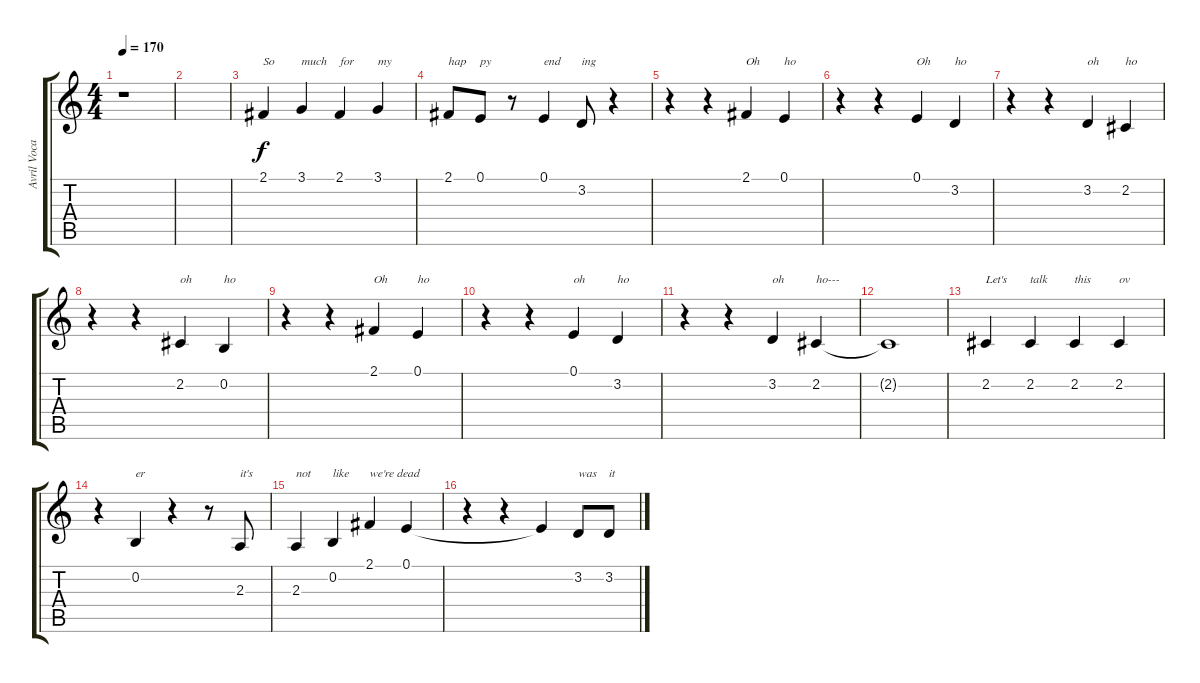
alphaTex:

\track ("Avril Vocals" "Avril Voca") {instrument oboe}
\staff {score tabs}
\tuning (E4 B3 G3 D3 A2 E2) {hide}
\ts (4 4)
\tempo 170
\clef g2
\ks c
r.1{dy f instrument oboe} |
|
2.1.4{txt "So"} 3.1.4{txt "much"} 2.1.4{txt "for"} 3.1.4{txt "my"} |
2.1.8{txt "hap"} 0.1.8{txt "py"} r.8 0.1.4{txt "end"} 3.2.8{txt "ing"} r.4 |
r.4 r.4 2.1.4{txt "Oh"} 0.1.4{txt "ho"} |
r.4 r.4 0.1.4{txt "Oh"} 3.2.4{txt "ho"} |
r.4 r.4 3.2.4{txt "oh"} 2.2.4{txt "ho"} |
r.4 r.4 2.2.4{txt "oh"} 0.2.4{txt "ho"} |
r.4 r.4 2.1.4{txt "Oh"} 0.1.4{txt "ho"} |
r.4 r.4 0.1.4{txt "oh"} 3.2.4{txt "ho"} |
r.4 r.4 3.2.4{txt "oh"} 2.2.4{txt "ho---"} |
2.2{t}.1 |
2.2.4{txt "Let's"} 2.2.4{txt "talk"} 2.2.4{txt "this"} 2.2.4{txt "ov"} |
r.4 0.2.4{txt "er"} r.4 r.8 2.3.8{txt "it's"} |
2.3.4{txt "not"} 0.2.4{txt "like"} 2.1.4{txt "we're dead"} 0.1.4 |
r.4 r.4 0.1{t}.4 3.2.8{txt "was"} 3.2.8{txt "it"}
